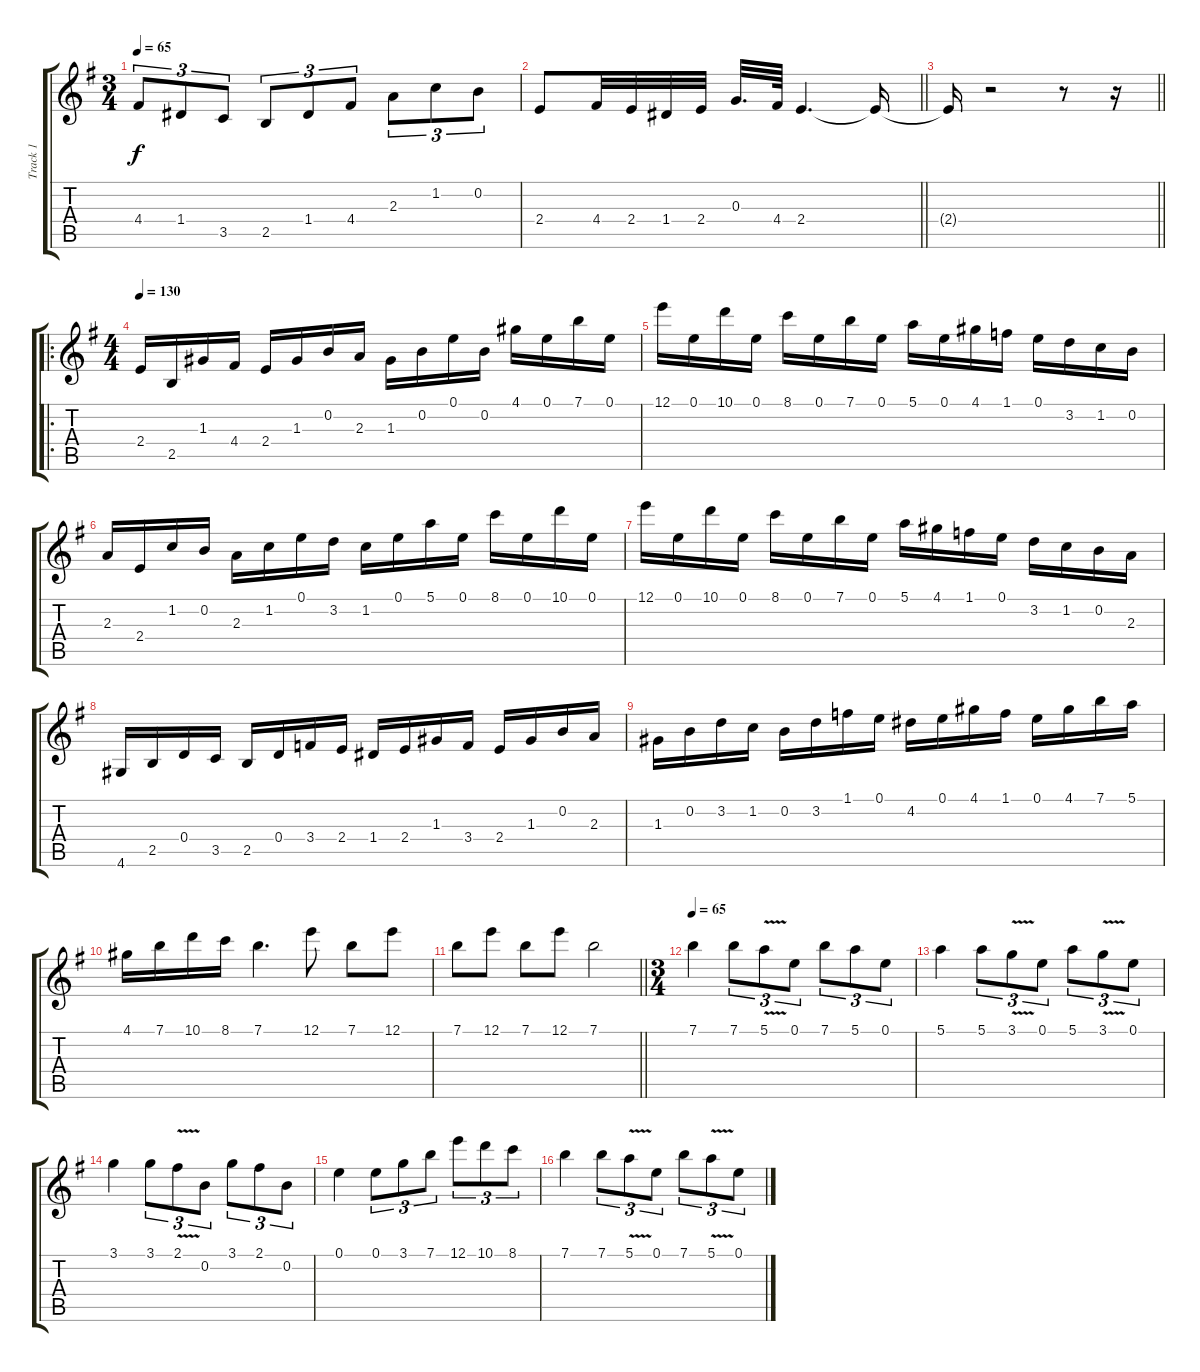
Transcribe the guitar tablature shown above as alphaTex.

\track ("Track 1" "Track 1") {instrument acousticguitarsteel}
\staff {score tabs}
\tuning (E4 B3 G3 D3 A2 E2) {hide}
\ts (3 4)
\tempo 65
\clef g2
\ks eminor
4.4.8{tu (3 2) dy f} 1.4.8{tu (3 2)} 3.5.8{tu (3 2)} 2.5.8{tu (3 2)} 1.4.8{tu (3 2)} 4.4.8{tu (3 2)} 2.3.8{tu (3 2)} 1.2.8{tu (3 2)} 0.2.8{tu (3 2)} |
\barLineRight lightlight
2.4.8 4.4.32 2.4.32 1.4.32 2.4.32 0.3.32{d} 4.4.64 2.4.4{d} 2.4{t}.16 |
\barLineRight lightlight
2.4{t}.16 r.2 r.8 r.16 |
\ro
\ts (4 4)
\tempo 130
2.4.16 2.5.16 1.3.16 4.4.16 2.4.16 1.3.16 0.2.16 2.3.16 1.3.16 0.2.16 0.1.16 0.2.16 4.1.16 0.1.16 7.1.16 0.1.16 |
12.1.16 0.1.16 10.1.16 0.1.16 8.1.16 0.1.16 7.1.16 0.1.16 5.1.16 0.1.16 4.1.16 1.1.16 0.1.16 3.2.16 1.2.16 0.2.16 |
2.3.16 2.4.16 1.2.16 0.2.16 2.3.16 1.2.16 0.1.16 3.2.16 1.2.16 0.1.16 5.1.16 0.1.16 8.1.16 0.1.16 10.1.16 0.1.16 |
12.1.16 0.1.16 10.1.16 0.1.16 8.1.16 0.1.16 7.1.16 0.1.16 5.1.16 4.1.16 1.1.16 0.1.16 3.2.16 1.2.16 0.2.16 2.3.16 |
4.6.16 2.5.16 0.4.16 3.5.16 2.5.16 0.4.16 3.4.16 2.4.16 1.4.16 2.4.16 1.3.16 3.4.16 2.4.16 1.3.16 0.2.16 2.3.16 |
1.3.16 0.2.16 3.2.16 1.2.16 0.2.16 3.2.16 1.1.16 0.1.16 4.2.16 0.1.16 4.1.16 1.1.16 0.1.16 4.1.16 7.1.16 5.1.16 |
4.1.16 7.1.16 10.1.16 8.1.16 7.1.4{d} 12.1.8 7.1.8 12.1.8 |
\barLineRight lightlight
7.1.8 12.1.8 7.1.8 12.1.8 7.1.2 |
\ts (3 4)
\tempo 65
7.1.4 7.1.8{tu (3 2)} 5.1{v}.8{tu (3 2)} 0.1.8{tu (3 2)} 7.1.8{tu (3 2)} 5.1.8{tu (3 2)} 0.1.8{tu (3 2)} |
5.1.4 5.1.8{tu (3 2)} 3.1{v}.8{tu (3 2)} 0.1.8{tu (3 2)} 5.1.8{tu (3 2)} 3.1{v}.8{tu (3 2)} 0.1.8{tu (3 2)} |
3.1.4 3.1.8{tu (3 2)} 2.1{v}.8{tu (3 2)} 0.2.8{tu (3 2)} 3.1.8{tu (3 2)} 2.1.8{tu (3 2)} 0.2.8{tu (3 2)} |
0.1.4 0.1.8{tu (3 2)} 3.1.8{tu (3 2)} 7.1.8{tu (3 2)} 12.1.8{tu (3 2)} 10.1.8{tu (3 2)} 8.1.8{tu (3 2)} |
7.1.4 7.1.8{tu (3 2)} 5.1{v}.8{tu (3 2)} 0.1.8{tu (3 2)} 7.1.8{tu (3 2)} 5.1{v}.8{tu (3 2)} 0.1.8{tu (3 2)}
